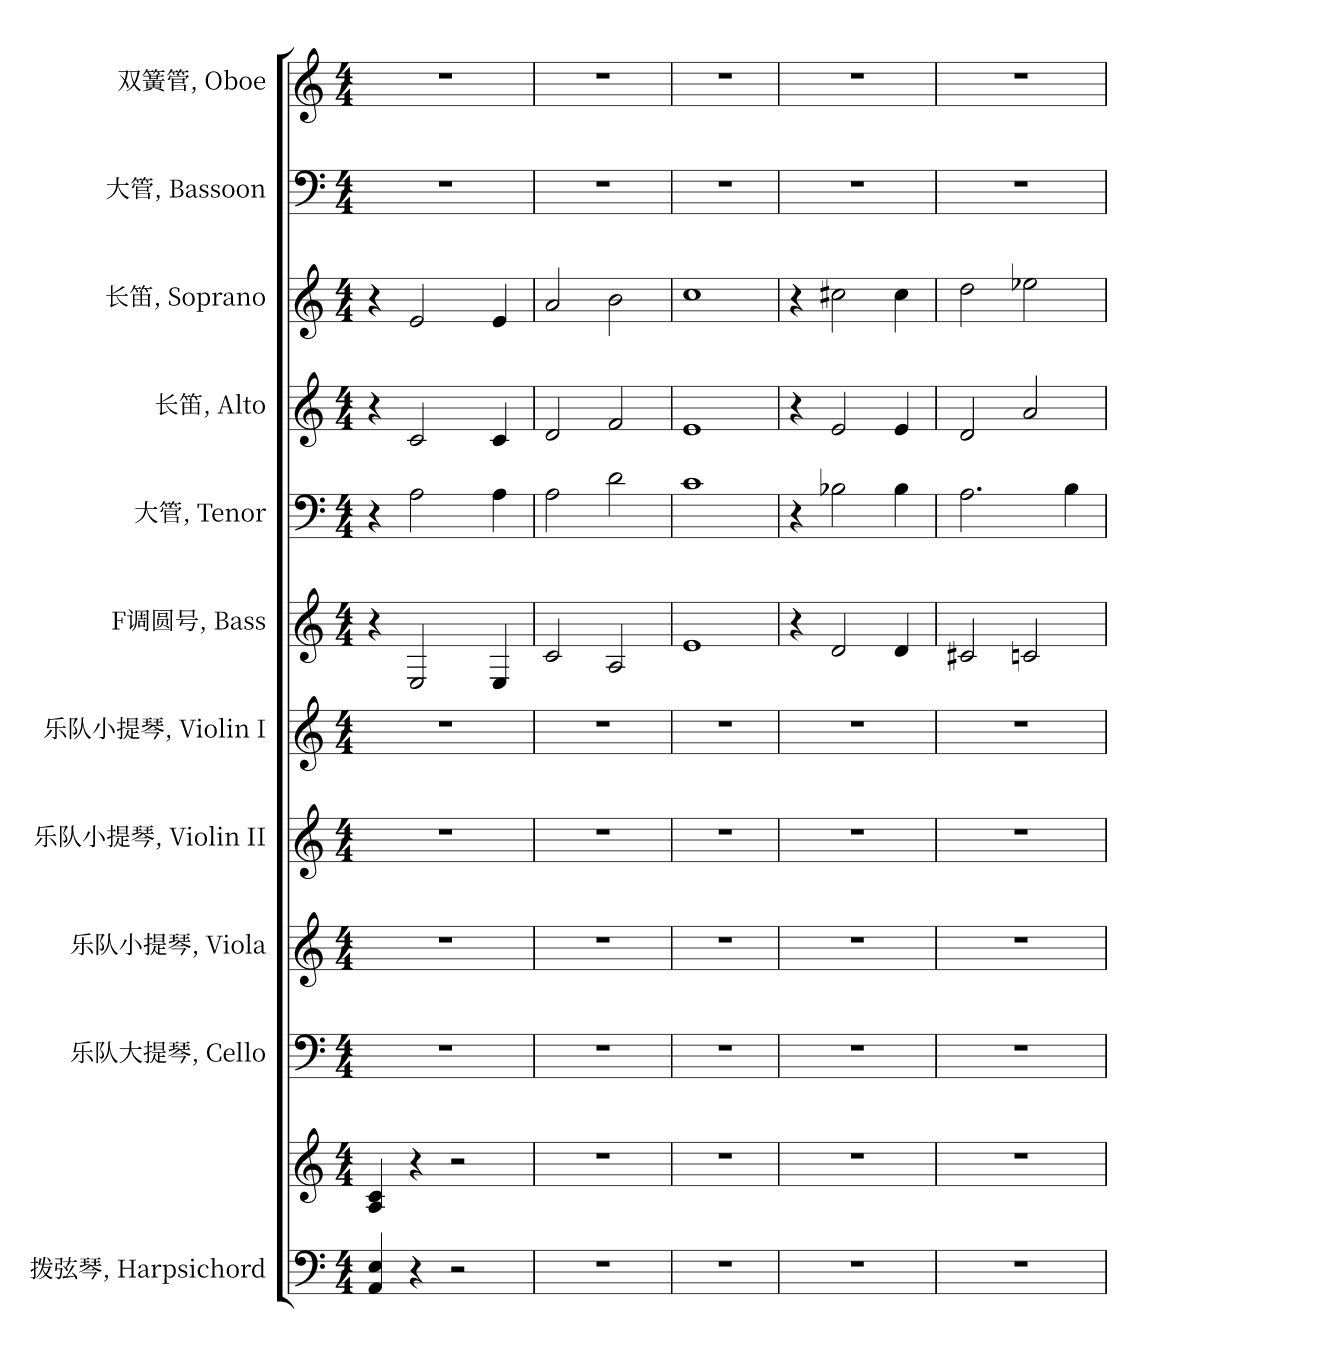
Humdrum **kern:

**kern	**kern	**kern	**kern	**kern	**kern	**kern	**kern	**kern	**kern	**kern	**kern
*part11	*part11	*part10	*part9	*part8	*part7	*part6	*part5	*part4	*part3	*part2	*part1
*staff12	*staff11	*staff10	*staff9	*staff8	*staff7	*staff6	*staff5	*staff4	*staff3	*staff2	*staff1
*I"拨弦琴, Harpsichord	*	*I"乐队大提琴, Cello	*I"乐队小提琴, Viola	*I"乐队小提琴, Violin II	*I"乐队小提琴, Violin I	*I"F调圆号, Bass	*I"大管, Tenor	*I"长笛, Alto	*I"长笛, Soprano	*I"大管, Bassoon	*I"双簧管, Oboe
*I'Hch.	*	*	*	*	*	*	*	*	*	*I'Bsn.	*I'Ob.
*clefF4	*clefG2	*clefF4	*clefG2	*clefG2	*clefG2	*clefG2	*clefF4	*clefG2	*clefG2	*clefF4	*clefG2
*	*	*	*	*	*	*ITrd4c7	*	*	*	*	*
*k[]	*k[]	*k[]	*k[]	*k[]	*k[]	*k[b-]	*k[]	*k[]	*k[]	*k[]	*k[]
*M4/4	*M4/4	*M4/4	*M4/4	*M4/4	*M4/4	*M4/4	*M4/4	*M4/4	*M4/4	*M4/4	*M4/4
*MM56	*MM56	*MM56	*MM56	*MM56	*MM56	*MM56	*MM56	*MM56	*MM56	*MM56	*MM56
=1	=1	=1	=1	=1	=1	=1	=1	=1	=1	=1	=1
4AA/ 4E/	4A/ 4c/	1r	1r	1r	1r	4r	4r	4r	4r	1r	1r
4r	4r	.	.	.	.	2AA/	2A\	2c/	2e/	.	.
2r	2r	.	.	.	.	.	.	.	.	.	.
.	.	.	.	.	.	4AA/	4A\	4c/	4e/	.	.
=2	=2	=2	=2	=2	=2	=2	=2	=2	=2	=2	=2
1r	1r	1r	1r	1r	1r	2F/	2A\	2d/	2a/	1r	1r
.	.	.	.	.	.	2D/	2d\	2f/	2b\	.	.
=3	=3	=3	=3	=3	=3	=3	=3	=3	=3	=3	=3
1r	1r	1r	1r	1r	1r	1A	1c	1e	1cc	1r	1r
=4	=4	=4	=4	=4	=4	=4	=4	=4	=4	=4	=4
1r	1r	1r	1r	1r	1r	4r	4r	4r	4r	1r	1r
.	.	.	.	.	.	2G/	2B-X\	2e/	2cc#X\	.	.
.	.	.	.	.	.	4G/	4B-\	4e/	4cc#\	.	.
=5	=5	=5	=5	=5	=5	=5	=5	=5	=5	=5	=5
1r	1r	1r	1r	1r	1r	2F#X/	2.A\	2d/	2dd\	1r	1r
.	.	.	.	.	.	2Fn/	.	2a/	2ee-X\	.	.
.	.	.	.	.	.	.	4B\	.	.	.	.
=	=	=	=	=	=	=	=	=	=	=	=
*-	*-	*-	*-	*-	*-	*-	*-	*-	*-	*-	*-
